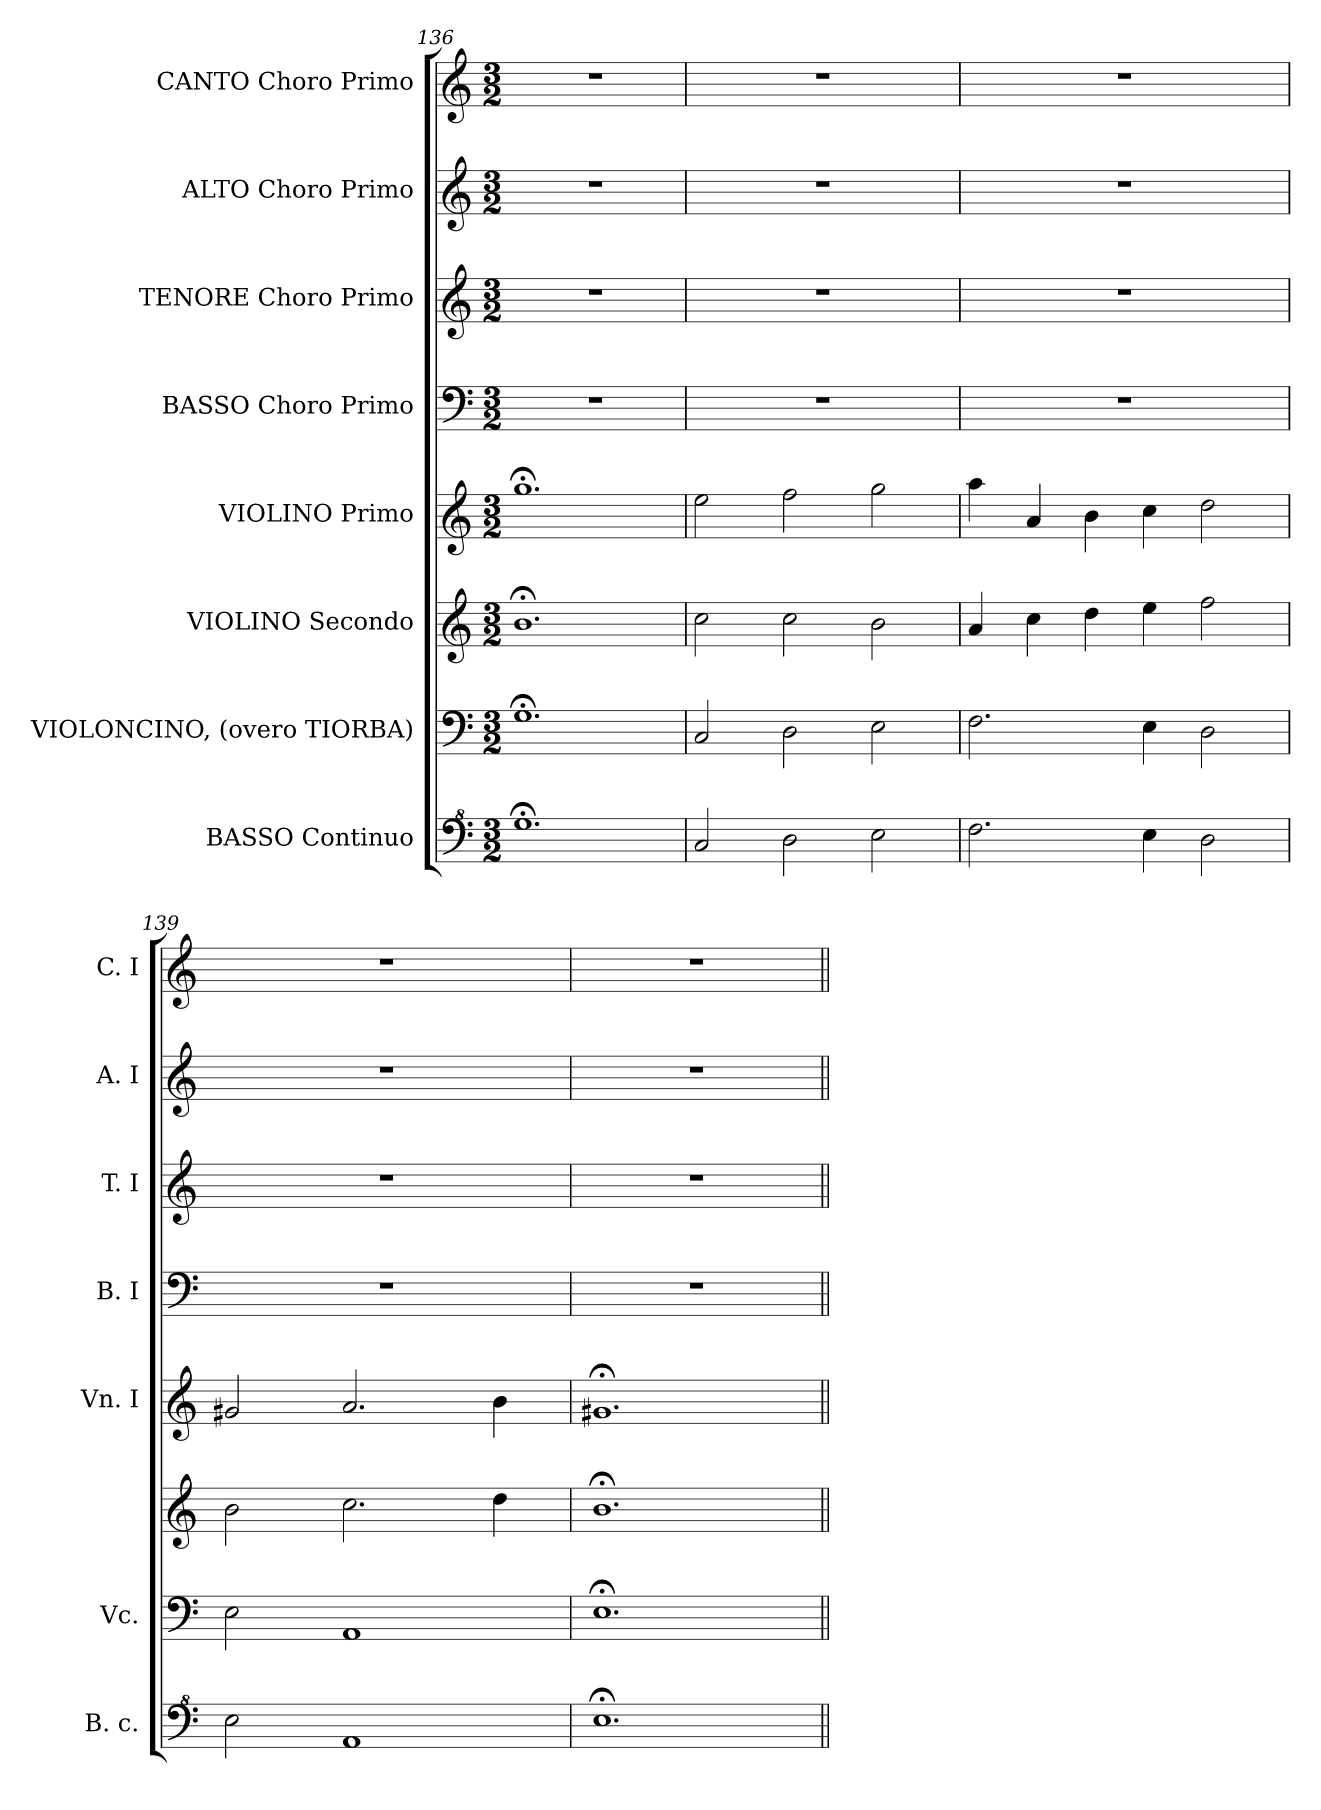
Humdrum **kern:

**kern	**kern	**kern	**kern	**kern	**kern	**kern	**kern
*part8	*part7	*part6	*part5	*part4	*part3	*part2	*part1
*staff8	*staff7	*staff6	*staff5	*staff4	*staff3	*staff2	*staff1
*I"BASSO Continuo	*I"VIOLONCINO, (overo TIORBA)	*I"VIOLINO Secondo	*I"VIOLINO Primo	*I"BASSO Choro Primo	*I"TENORE Choro Primo	*I"ALTO Choro Primo	*I"CANTO Choro Primo
*I'B. c.	*I'Vc.	*	*I'Vn. I	*I'B. I	*I'T. I	*I'A. I	*I'C. I
*clefF^4	*clefF4	*clefG2	*clefG2	*clefF4	*clefG2	*clefG2	*clefG2
*ITrd7c12	*	*	*	*	*	*	*
*k[]	*k[]	*k[]	*k[]	*k[]	*k[]	*k[]	*k[]
*C:	*C:	*C:	*C:	*C:	*C:	*C:	*C:
*M3/2	*M3/2	*M3/2	*M3/2	*M3/2	*M3/2	*M3/2	*M3/2
=136	=136	=136	=136	=136	=136	=136	=136
!	!	!	!	!LO:N:vis=1	!LO:N:vis=1	!LO:N:vis=1	!LO:N:vis=1
1.G;<	1.G;<	1.b;<	1.gg;<	1.r	1.r	1.r	1.r
=137	=137	=137	=137	=137	=137	=137	=137
!	!	!	!	!LO:N:vis=1	!LO:N:vis=1	!LO:N:vis=1	!LO:N:vis=1
2C/	2C/	2cc\	2ee\	1.r	1.r	1.r	1.r
2D\	2D\	2cc\	2ff\	.	.	.	.
2E\	2E\	2b\	2gg\	.	.	.	.
=138	=138	=138	=138	=138	=138	=138	=138
!	!	!	!	!LO:N:vis=1	!LO:N:vis=1	!LO:N:vis=1	!LO:N:vis=1
2.F\	2.F\	4a/	4aa\	1.r	1.r	1.r	1.r
.	.	4cc\	4a/	.	.	.	.
.	.	4dd\	4b\	.	.	.	.
4E\	4E\	4ee\	4cc\	.	.	.	.
2D\	2D\	2ff\	2dd\	.	.	.	.
!!LO:PB:g=z
=139	=139	=139	=139	=139	=139	=139	=139
!	!	!	!	!LO:N:vis=1	!LO:N:vis=1	!LO:N:vis=1	!LO:N:vis=1
2E\	2E\	2b\	2g#X/	1.r	1.r	1.r	1.r
1AA	1AA	2.cc\	2.a/	.	.	.	.
.	.	4dd\	4b\	.	.	.	.
=140	=140	=140	=140	=140	=140	=140	=140
!	!	!	!	!LO:N:vis=1	!LO:N:vis=1	!LO:N:vis=1	!LO:N:vis=1
1.E;<	1.E;<	1.b;<	1.g#X;	1.r	1.r	1.r	1.r
=||	=||	=||	=||	=||	=||	=||	=||
*-	*-	*-	*-	*-	*-	*-	*-
